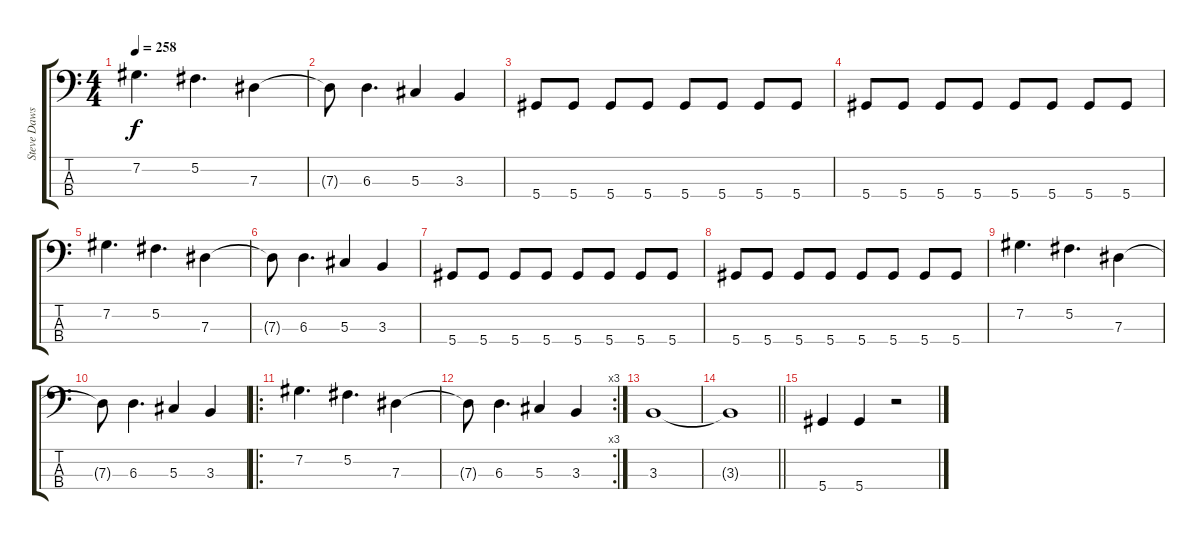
\track ("Steve Dawson" "Steve Daws") {instrument electricbassfinger}
\staff {score tabs}
\tuning (Gb2 Db2 Ab1 Eb1) {hide}
\ts (4 4)
\tempo 258
\clef f4
\ks c
7.2.4{d dy f} 5.2.4{d} 7.3.4 |
7.3{t}.8 6.3.4{d} 5.3.4 3.3.4 |
5.4.8 5.4.8 5.4.8 5.4.8 5.4.8 5.4.8 5.4.8 5.4.8 |
5.4.8 5.4.8 5.4.8 5.4.8 5.4.8 5.4.8 5.4.8 5.4.8 |
7.2.4{d} 5.2.4{d} 7.3.4 |
7.3{t}.8 6.3.4{d} 5.3.4 3.3.4 |
5.4.8 5.4.8 5.4.8 5.4.8 5.4.8 5.4.8 5.4.8 5.4.8 |
5.4.8 5.4.8 5.4.8 5.4.8 5.4.8 5.4.8 5.4.8 5.4.8 |
7.2.4{d} 5.2.4{d} 7.3.4 |
7.3{t}.8 6.3.4{d} 5.3.4 3.3.4 |
\ro
7.2.4{d} 5.2.4{d} 7.3.4 |
\rc 3
7.3{t}.8 6.3.4{d} 5.3.4 3.3.4 |
3.3.1 |
\barLineRight lightlight
3.3{t}.1 |
5.4.4 5.4.4 r.2
